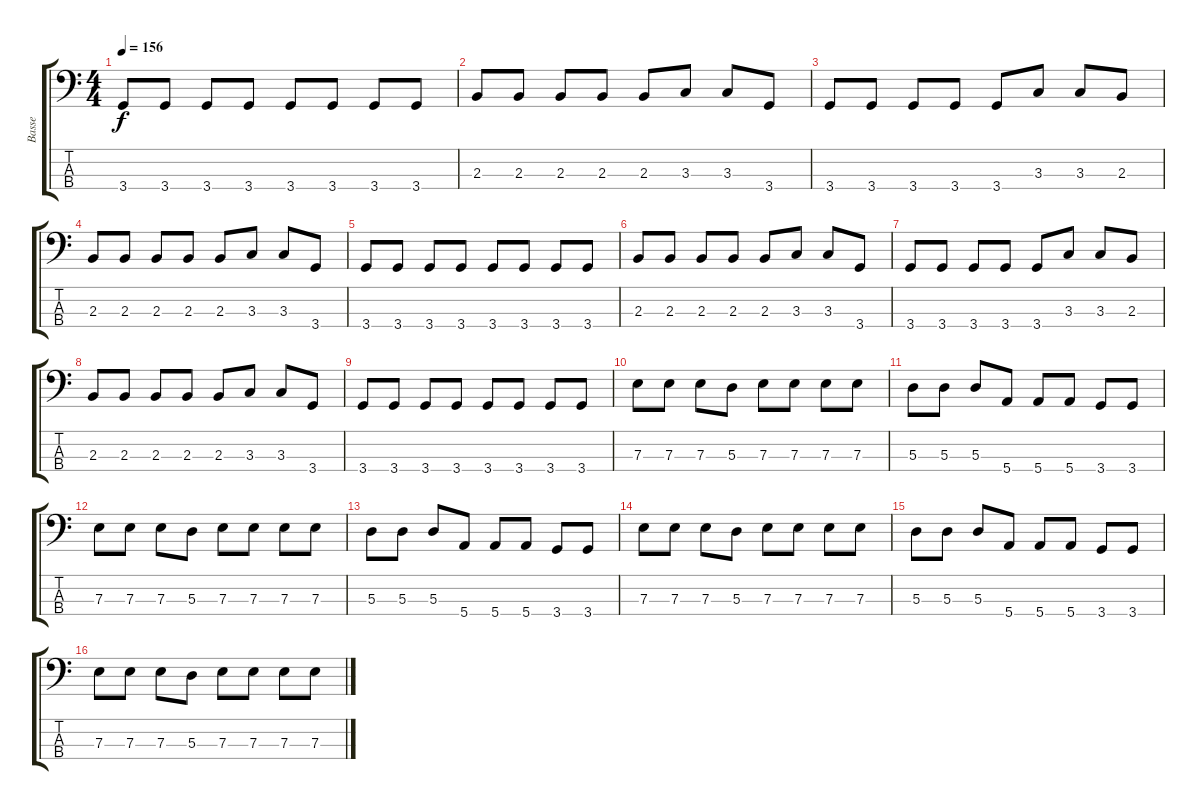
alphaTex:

\track ("Basse" "Basse") {instrument electricbassfinger}
\staff {score tabs}
\tuning (G2 D2 A1 E1) {hide}
\ts (4 4)
\tempo 156
\clef f4
\ks c
3.4.8{dy f} 3.4.8 3.4.8 3.4.8 3.4.8 3.4.8 3.4.8 3.4.8 |
2.3.8 2.3.8 2.3.8 2.3.8 2.3.8 3.3.8 3.3.8 3.4.8 |
3.4.8 3.4.8 3.4.8 3.4.8 3.4.8 3.3.8 3.3.8 2.3.8 |
2.3.8 2.3.8 2.3.8 2.3.8 2.3.8 3.3.8 3.3.8 3.4.8 |
3.4.8 3.4.8 3.4.8 3.4.8 3.4.8 3.4.8 3.4.8 3.4.8 |
2.3.8 2.3.8 2.3.8 2.3.8 2.3.8 3.3.8 3.3.8 3.4.8 |
3.4.8 3.4.8 3.4.8 3.4.8 3.4.8 3.3.8 3.3.8 2.3.8 |
2.3.8 2.3.8 2.3.8 2.3.8 2.3.8 3.3.8 3.3.8 3.4.8 |
3.4.8 3.4.8 3.4.8 3.4.8 3.4.8 3.4.8 3.4.8 3.4.8 |
7.3.8 7.3.8 7.3.8 5.3.8 7.3.8 7.3.8 7.3.8 7.3.8 |
5.3.8 5.3.8 5.3.8 5.4.8 5.4.8 5.4.8 3.4.8 3.4.8 |
7.3.8 7.3.8 7.3.8 5.3.8 7.3.8 7.3.8 7.3.8 7.3.8 |
5.3.8 5.3.8 5.3.8 5.4.8 5.4.8 5.4.8 3.4.8 3.4.8 |
7.3.8 7.3.8 7.3.8 5.3.8 7.3.8 7.3.8 7.3.8 7.3.8 |
5.3.8 5.3.8 5.3.8 5.4.8 5.4.8 5.4.8 3.4.8 3.4.8 |
7.3.8 7.3.8 7.3.8 5.3.8 7.3.8 7.3.8 7.3.8 7.3.8
